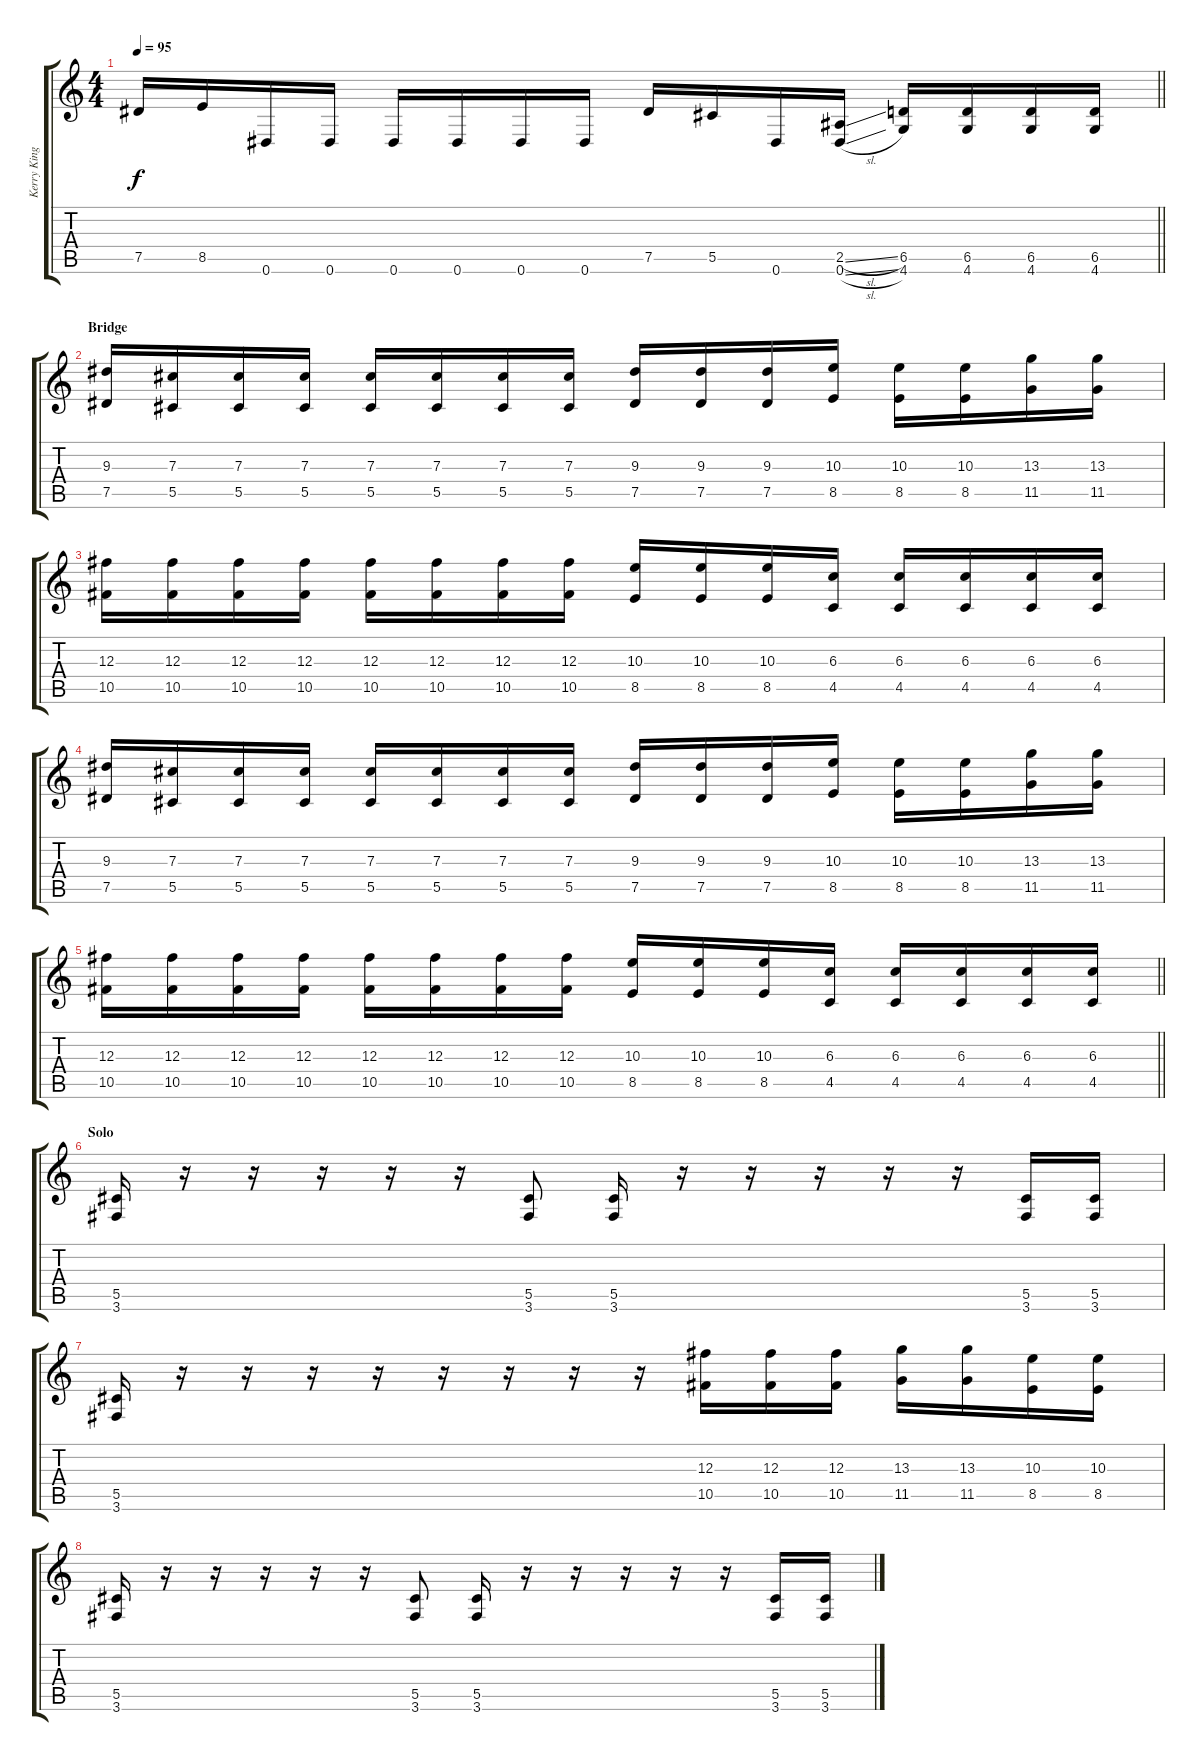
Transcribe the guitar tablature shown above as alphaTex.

\track ("Kerry King" "Kerry King") {instrument overdrivenguitar}
\staff {score tabs}
\tuning (Eb4 Bb3 Gb3 Db3 Ab2 Eb2) {hide}
\ts (4 4)
\tempo 95
\clef g2
\barLineRight lightlight
\ks c
7.5.16{dy f} 8.5.16 0.6.16 0.6.16 0.6.16 0.6.16 0.6.16 0.6.16 7.5.16 5.5.16 0.6.16 (2.5{sl} 0.6{sl}).16 (6.5 4.6).16 (6.5 4.6).16 (6.5 4.6).16 (6.5 4.6).16 |
\section ("" "Bridge")
(9.3 7.5).16 (7.3 5.5).16 (7.3 5.5).16 (7.3 5.5).16 (7.3 5.5).16 (7.3 5.5).16 (7.3 5.5).16 (7.3 5.5).16 (9.3 7.5).16 (9.3 7.5).16 (9.3 7.5).16 (10.3 8.5).16 (10.3 8.5).16 (10.3 8.5).16 (13.3 11.5).16 (13.3 11.5).16 |
(12.3 10.5).16 (12.3 10.5).16 (12.3 10.5).16 (12.3 10.5).16 (12.3 10.5).16 (12.3 10.5).16 (12.3 10.5).16 (12.3 10.5).16 (10.3 8.5).16 (10.3 8.5).16 (10.3 8.5).16 (6.3 4.5).16 (6.3 4.5).16 (6.3 4.5).16 (6.3 4.5).16 (6.3 4.5).16 |
(9.3 7.5).16{balance 8} (7.3 5.5).16 (7.3 5.5).16 (7.3 5.5).16 (7.3 5.5).16 (7.3 5.5).16 (7.3 5.5).16 (7.3 5.5).16 (9.3 7.5).16 (9.3 7.5).16 (9.3 7.5).16 (10.3 8.5).16 (10.3 8.5).16 (10.3 8.5).16 (13.3 11.5).16 (13.3 11.5).16 |
\barLineRight lightlight
(12.3 10.5).16 (12.3 10.5).16 (12.3 10.5).16 (12.3 10.5).16 (12.3 10.5).16 (12.3 10.5).16 (12.3 10.5).16 (12.3 10.5).16 (10.3 8.5).16 (10.3 8.5).16 (10.3 8.5).16 (6.3 4.5).16 (6.3 4.5).16 (6.3 4.5).16 (6.3 4.5).16 (6.3 4.5).16 |
\section ("" "Solo")
(5.5 3.6).16{volume 16} r.16 r.16 r.16 r.16 r.16 (5.5 3.6).8 (5.5 3.6).16 r.16 r.16 r.16 r.16 r.16 (5.5 3.6).16 (5.5 3.6).16 |
(5.5 3.6).16 r.16 r.16 r.16 r.16 r.16 r.16 r.16 r.16 (12.3 10.5).16 (12.3 10.5).16 (12.3 10.5).16 (13.3 11.5).16 (13.3 11.5).16 (10.3 8.5).16 (10.3 8.5).16 |
(5.5 3.6).16 r.16 r.16 r.16 r.16 r.16 (5.5 3.6).8 (5.5 3.6).16 r.16 r.16 r.16 r.16 r.16 (5.5 3.6).16 (5.5 3.6).16
